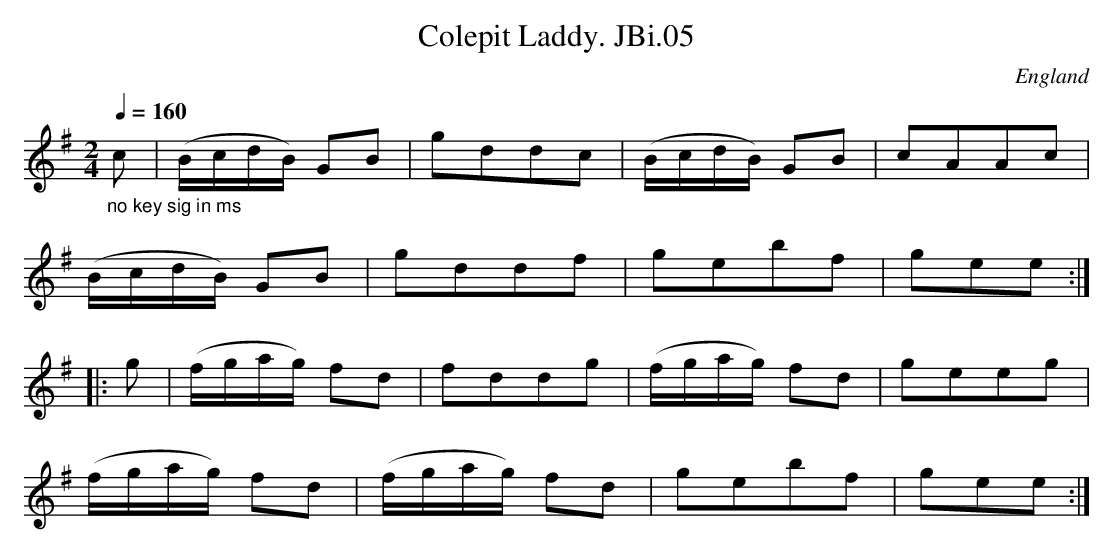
X:1
T:Colepit Laddy. JBi.05
L:1/8
M:2/4
O:England
Q:1/4=160
K:G
"_no key sig in ms"c|(B/c/d/B/) GB|gddc|\
(B/c/d/B/) GB|cAAc|!
(B/c/d/B/) GB|gddf|gebf|gee:|!
|:g|(f/g/a/g/) fd|fddg|(f/g/a/g/) fd|geeg|!
(f/g/a/g/) fd|(f/g/a/g/) fd|gebf|gee:|
